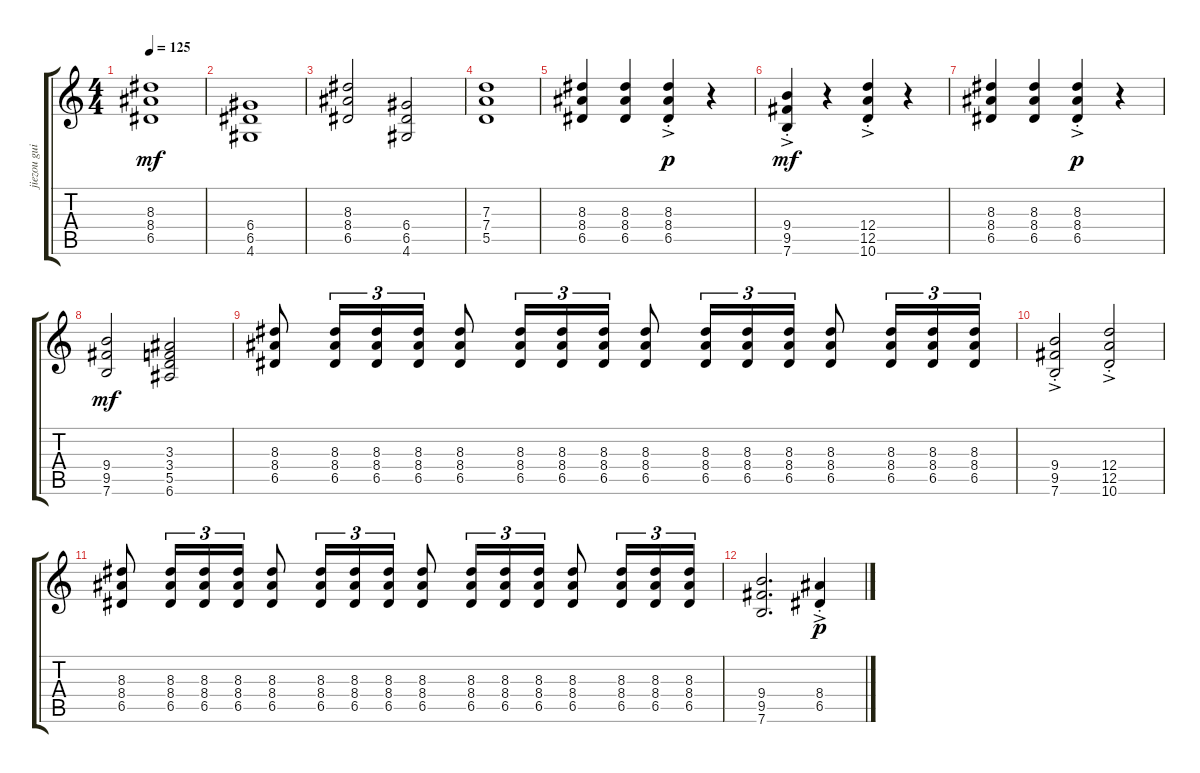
\track ("jiezou guitar" "jiezou gui") {instrument overdrivenguitar}
\staff {score tabs}
\tuning (E4 B3 G3 D3 A2 E2) {hide}
\ts (4 4)
\tempo 125
\clef g2
\ks c
(8.3 8.4 6.5).1{dy mf} |
(6.4 6.5 4.6).1 |
(8.3 8.4 6.5).2 (6.4 6.5 4.6).2 |
(7.3 7.4 5.5).1 |
(8.3 8.4 6.5).4 (8.3 8.4 6.5).4 (8.3{ac st} 8.4{ac st} 6.5{ac st}).4{dy p} r.4 |
(9.4{ac st} 9.5{ac st} 7.6{ac st}).4{dy mf} r.4 (12.4{ac st} 12.5{ac st} 10.6{ac st}).4 r.4 |
(8.3 8.4 6.5).4 (8.3 8.4 6.5).4 (8.3{ac st} 8.4{ac st} 6.5{ac st}).4{dy p} r.4 |
(9.4 9.5 7.6).2{dy mf} (3.3 3.4 5.5 6.6).2 |
(8.3 8.4 6.5).8 (8.3 8.4 6.5).16{tu (3 2)} (8.3 8.4 6.5).16{tu (3 2)} (8.3 8.4 6.5).16{tu (3 2)} (8.3 8.4 6.5).8 (8.3 8.4 6.5).16{tu (3 2)} (8.3 8.4 6.5).16{tu (3 2)} (8.3 8.4 6.5).16{tu (3 2)} (8.3 8.4 6.5).8 (8.3 8.4 6.5).16{tu (3 2)} (8.3 8.4 6.5).16{tu (3 2)} (8.3 8.4 6.5).16{tu (3 2)} (8.3 8.4 6.5).8 (8.3 8.4 6.5).16{tu (3 2)} (8.3 8.4 6.5).16{tu (3 2)} (8.3 8.4 6.5).16{tu (3 2)} |
(9.4{ac st} 9.5{ac st} 7.6{ac st}).2 (12.4{ac st} 12.5{ac st} 10.6{ac st}).2 |
(8.3 8.4 6.5).8 (8.3 8.4 6.5).16{tu (3 2)} (8.3 8.4 6.5).16{tu (3 2)} (8.3 8.4 6.5).16{tu (3 2)} (8.3 8.4 6.5).8 (8.3 8.4 6.5).16{tu (3 2)} (8.3 8.4 6.5).16{tu (3 2)} (8.3 8.4 6.5).16{tu (3 2)} (8.3 8.4 6.5).8 (8.3 8.4 6.5).16{tu (3 2)} (8.3 8.4 6.5).16{tu (3 2)} (8.3 8.4 6.5).16{tu (3 2)} (8.3 8.4 6.5).8 (8.3 8.4 6.5).16{tu (3 2)} (8.3 8.4 6.5).16{tu (3 2)} (8.3 8.4 6.5).16{tu (3 2)} |
(9.4 9.5 7.6).2{d} (8.4{ac st} 6.5{ac st}).4{dy p}
